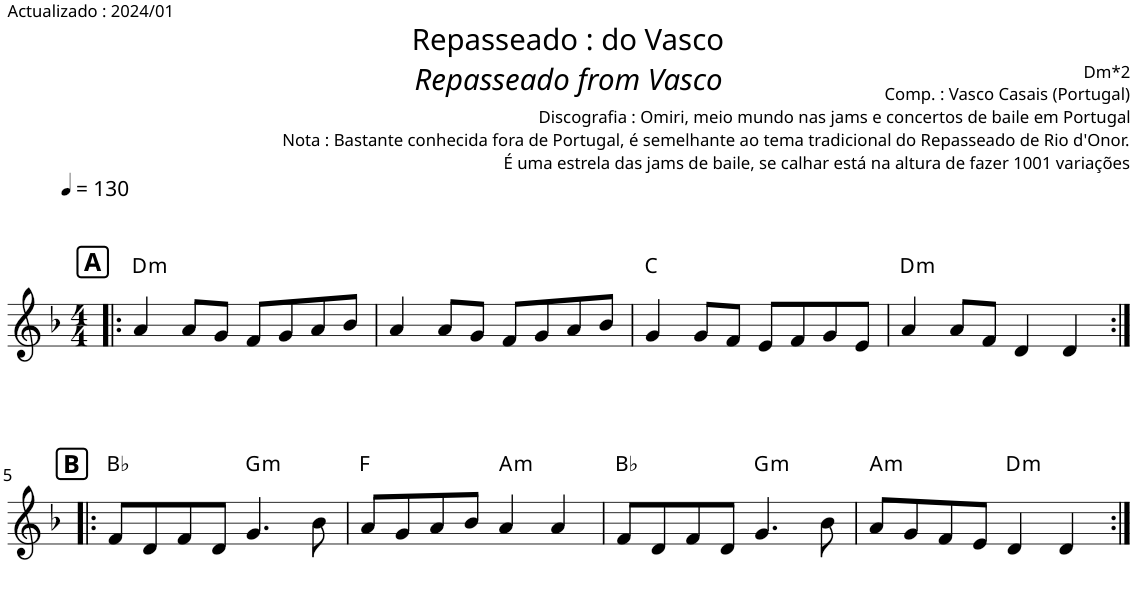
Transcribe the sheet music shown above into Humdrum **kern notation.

**kern	**harte
*part1	*part1
*staff1	*
*I"Piano	*
*I'Pno.	*
*clefG2	*
*k[b-]	*
*M4/4	*
*MM130	*
!!LO:REH:place=s1:a:B:cj:fs=12:t=A
=1!|:	=1!|:
!	!LO:H:kt=m
4a/	D:min
8a/L	.
8g/J	.
8f/L	.
8g/	.
8a/	.
8b-/J	.
=2	=2
4a/	.
8a/L	.
8g/J	.
8f/L	.
8g/	.
8a/	.
8b-/J	.
=3	=3
4g/	C:maj
8g/L	.
8f/J	.
8e/L	.
8f/	.
8g/	.
8e/J	.
=4	=4
!	!LO:H:kt=m
4a/	D:min
8a/L	.
8f/J	.
4d/	.
4d/	.
!!LO:LB:g=z
!!LO:REH:place=s1:a:B:cj:fs=12:t=B
=5:|!|:	=5:|!|:
8f/L	Bb:maj
8d/	.
8f/	.
8d/J	.
!	!LO:H:kt=m
4.g/	G:min
8b-\	.
=6	=6
8a/L	F:maj
8g/	.
8a/	.
8b-/J	.
!	!LO:H:kt=m
4a/	A:min
4a/	.
=7	=7
8f/L	Bb:maj
8d/	.
8f/	.
8d/J	.
!	!LO:H:kt=m
4.g/	G:min
8b-\	.
=8	=8
!	!LO:H:kt=m
8a/L	A:min
8g/	.
8f/	.
8e/J	.
!	!LO:H:kt=m
4d/	D:min
4d/	.
=:|!	=:|!
*-	*-
